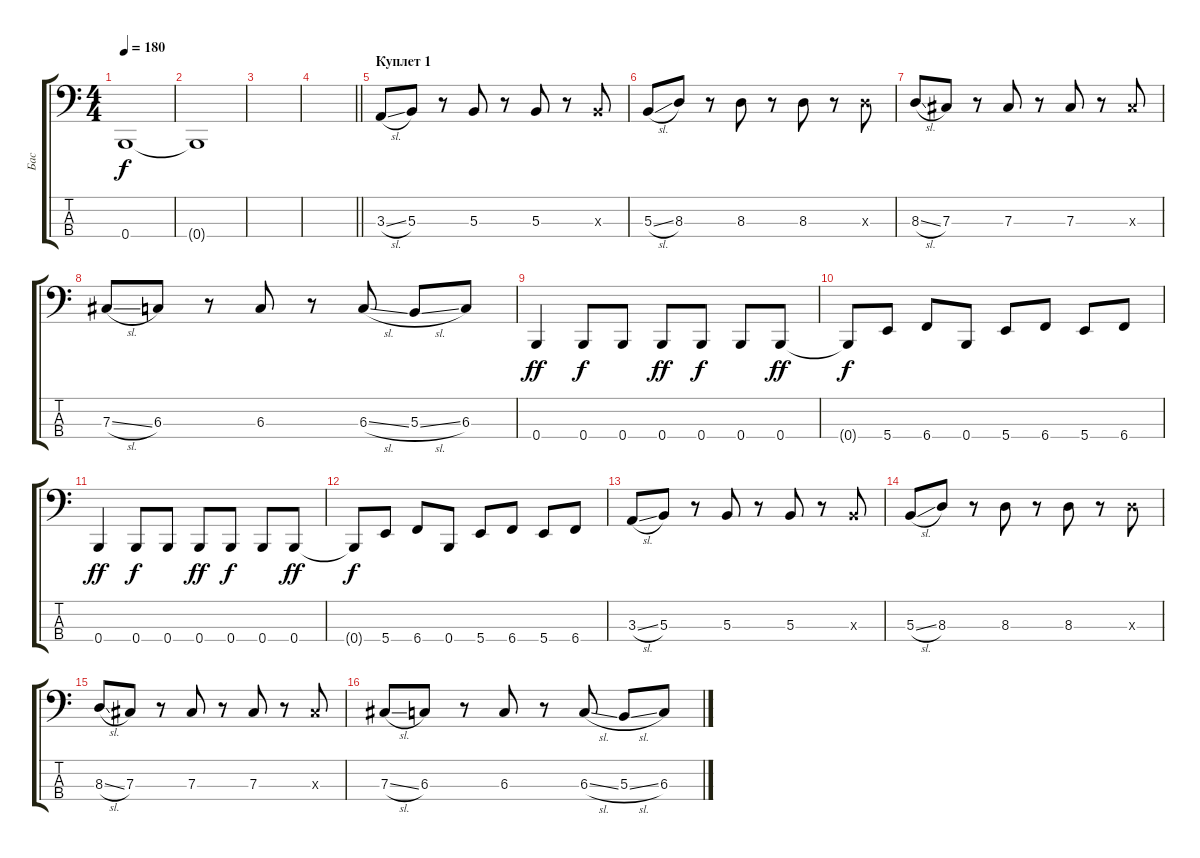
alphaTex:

\track ("Бас" "Бас") {instrument electricbasspick}
\staff {score tabs}
\tuning (E2 B1 Gb1 B0) {hide}
\ts (4 4)
\tempo 180
\clef f4
\ks c
0.4.1{dy f} |
0.4{t}.1 |
|
\barLineRight lightlight
|
\section ("" "Куплет 1")
3.3{sl}.8 5.3.8 r.8 5.3.8 r.8 5.3.8 r.8 5.3{x}.8 |
5.3{sl}.8 8.3.8 r.8 8.3.8 r.8 8.3.8 r.8 8.3{x}.8 |
8.3{sl}.8 7.3.8 r.8 7.3.8 r.8 7.3.8 r.8 7.3{x}.8 |
7.3{sl}.8 6.3.8 r.8 6.3.8 r.8 6.3{sl}.8 5.3{sl}.8 6.3.8 |
0.4.4{dy ff} 0.4.8{dy f} 0.4.8 0.4.8{dy ff} 0.4.8{dy f} 0.4.8 0.4.8{dy ff} |
0.4{t}.8{dy f} 5.4.8 6.4.8 0.4.8 5.4.8 6.4.8 5.4.8 6.4.8 |
0.4.4{dy ff} 0.4.8{dy f} 0.4.8 0.4.8{dy ff} 0.4.8{dy f} 0.4.8 0.4.8{dy ff} |
0.4{t}.8{dy f} 5.4.8 6.4.8 0.4.8 5.4.8 6.4.8 5.4.8 6.4.8 |
3.3{sl}.8 5.3.8 r.8 5.3.8 r.8 5.3.8 r.8 5.3{x}.8 |
5.3{sl}.8 8.3.8 r.8 8.3.8 r.8 8.3.8 r.8 8.3{x}.8 |
8.3{sl}.8 7.3.8 r.8 7.3.8 r.8 7.3.8 r.8 7.3{x}.8 |
7.3{sl}.8 6.3.8 r.8 6.3.8 r.8 6.3{sl}.8 5.3{sl}.8 6.3.8
